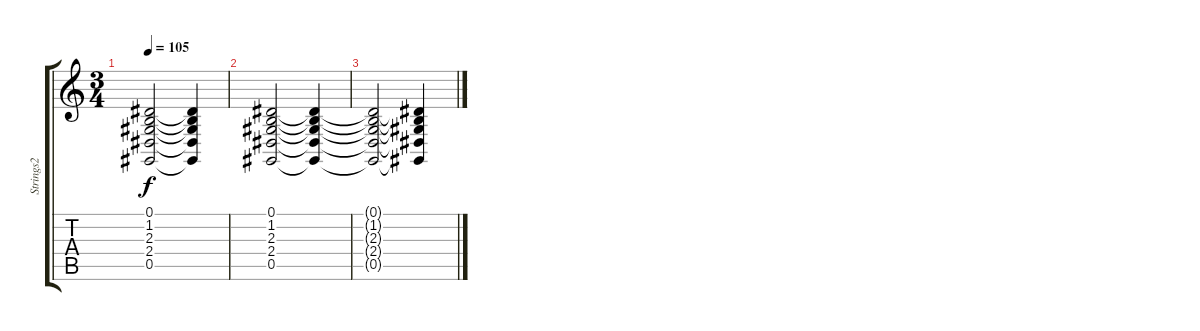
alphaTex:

\track ("Strings2" "Strings2") {instrument stringensemble1}
\staff {score tabs}
\tuning (Eb4 Bb3 Gb3 Db3 Ab2 Eb2) {hide}
\ts (3 4)
\tempo 105
\clef g2
\ks c
(0.1{t} 1.2{t} 2.3{t} 2.4{t} 0.5{t}).2{dy f} (0.1{t} 1.2{t} 2.3{t} 2.4{t} 0.5{t}).4 |
(0.1 1.2 2.3 2.4 0.5).2 (0.1{t} 1.2{t} 2.3{t} 2.4{t} 0.5{t}).4 |
(0.1{t} 1.2{t} 2.3{t} 2.4{t} 0.5{t}).2 (0.1{t} 1.2{t} 2.3{t} 2.4{t} 0.5{t}).4
